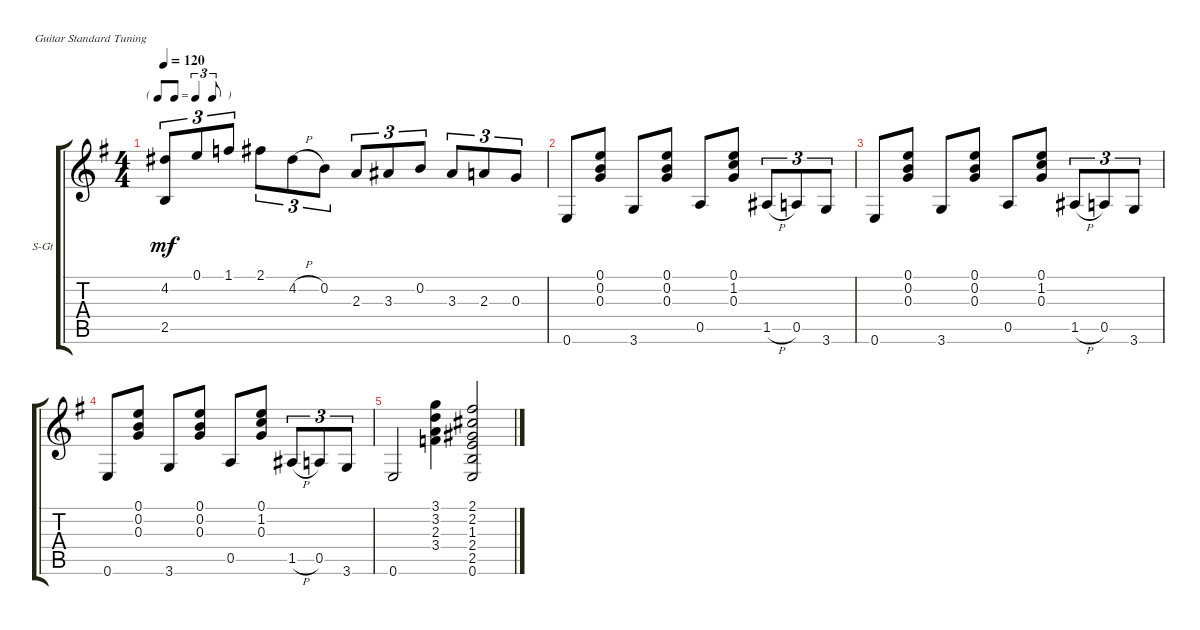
\defaultSystemsLayout 4
\bracketExtendMode groupsimilarinstruments
\firstSystemTrackNameOrientation horizontal
\otherSystemsTrackNameOrientation horizontal
\track ("Steel Guitar" "S-Gt") {instrument acousticguitarsteel}
\staff {score tabs}
\tuning (E4 B3 G3 D3 A2 E2)
\ts (4 4)
\tf triplet8th
\tempo 120
\clef g2
\ks g
(4.2 2.5).8{tu (3 2) dy mf} 0.1.8{tu (3 2)} 1.1.8{tu (3 2)} 2.1.8{tu (3 2)} 4.2{h}.8{tu (3 2)} 0.2.8{tu (3 2)} 2.3.8{tu (3 2)} 3.3.8{tu (3 2)} 0.2.8{tu (3 2)} 3.3.8{tu (3 2)} 2.3.8{tu (3 2)} 0.3.8{tu (3 2)} |
0.6.8 (0.1 0.2 0.3).8 3.6.8 (0.1 0.2 0.3).8 0.5.8 (0.1 1.2 0.3).8 1.5{h}.8{tu (3 2)} 0.5.8{tu (3 2)} 3.6.8{tu (3 2)} |
0.6.8 (0.1 0.2 0.3).8 3.6.8 (0.1 0.2 0.3).8 0.5.8 (0.1 1.2 0.3).8 1.5{h}.8{tu (3 2)} 0.5.8{tu (3 2)} 3.6.8{tu (3 2)} |
0.6.8 (0.1 0.2 0.3).8 3.6.8 (0.1 0.2 0.3).8 0.5.8 (0.1 1.2 0.3).8 1.5{h}.8{tu (3 2)} 0.5.8{tu (3 2)} 3.6.8{tu (3 2)} |
0.6.2 (3.4 2.3 3.2 3.1).4 (0.6 2.4 1.3 2.2 2.1 2.5).2
